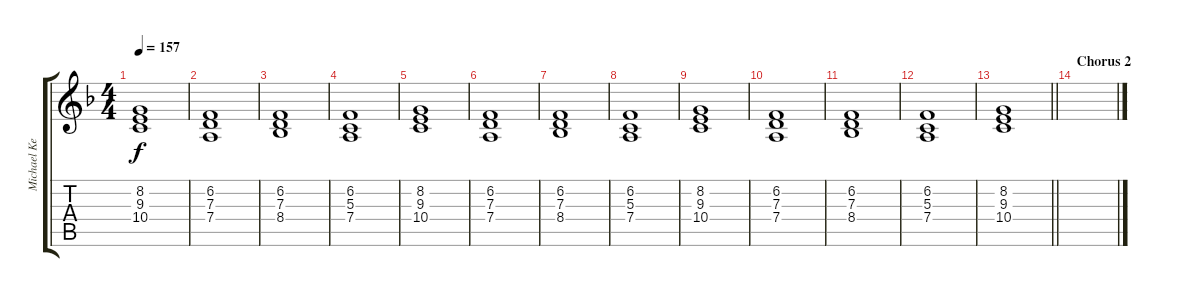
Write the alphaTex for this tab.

\track ("Michael Kenny" "Michael Ke") {instrument stringensemble1}
\staff {score tabs}
\tuning (E4 B3 G3 D3 A2 E2) {hide}
\ts (4 4)
\tempo 157
\clef g2
\ks f
(8.2 9.3 10.4).1{dy f} |
(6.2 7.3 7.4).1 |
(6.2 7.3 8.4).1 |
(6.2 5.3 7.4).1 |
(8.2 9.3 10.4).1 |
(6.2 7.3 7.4).1 |
(6.2 7.3 8.4).1 |
(6.2 5.3 7.4).1 |
(8.2 9.3 10.4).1 |
(6.2 7.3 7.4).1 |
(6.2 7.3 8.4).1 |
(6.2 5.3 7.4).1 |
\barLineRight lightlight
(8.2 9.3 10.4).1 |
\section ("" "Chorus 2")
